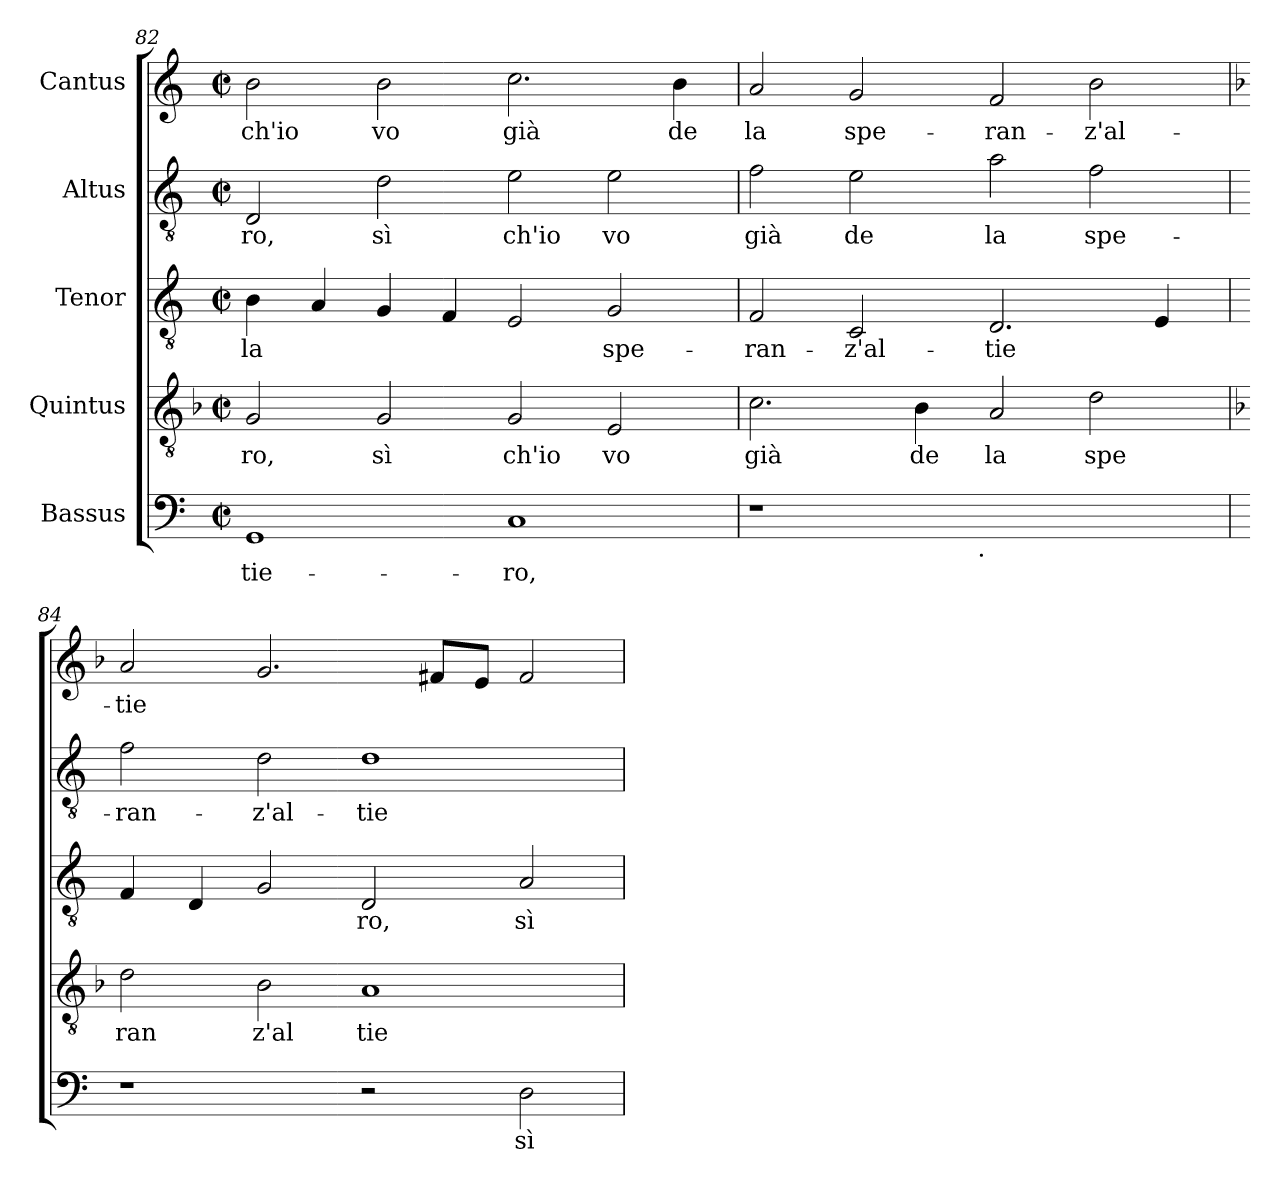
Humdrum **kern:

**kern	**text	**kern	**text	**kern	**text	**kern	**text	**kern	**text
*part5	*part5	*part4	*part4	*part3	*part3	*part2	*part2	*part1	*part1
*staff5	*staff5	*staff4	*staff4	*staff3	*staff3	*staff2	*staff2	*staff1	*staff1
*I"Bassus	*	*I"Quintus	*	*I"Tenor	*	*I"Altus	*	*I"Cantus	*
*clefF4	*	*clefGv2	*	*clefGv2	*	*clefGv2	*	*clefG2	*
*k[]	*	*k[b-]	*	*k[]	*	*k[]	*	*k[]	*
*C:	*	*F:	*	*C:	*	*C:	*	*C:	*
*M2/2	*	*M2/2	*	*M2/2	*	*M2/2	*	*M2/2	*
*met(c|)	*	*met(c|)	*	*met(c|)	*	*met(c|)	*	*met(c|)	*
=82	=82	=82	=82	=82	=82	=82	=82	=82	=82
!	!LO:LY:b:cj	!	!LO:LY:b	!	!LO:LY:b:cj	!	!LO:LY:b:cj	!	!LO:LY:b:cj
1GG	-tie-	2G/	ro,	4B\	la	2D/	-ro,	2b\	ch'io
!	!	!	!	!	!LO:LY:b:cj	!	!	!	!
.	.	.	.	4A/	.	.	.	.	.
!	!	!	!LO:LY:b	!	!LO:LY:b:cj	!	!LO:LY:b:cj	!	!LO:LY:b:cj
.	.	2G/	sì	4G/	.	2d\	sì	2b\	vo
!	!	!	!	!	!LO:LY:b:cj	!	!	!	!
.	.	.	.	4F/	.	.	.	.	.
!	!LO:LY:b:cj	!	!LO:LY:b	!	!LO:LY:b:cj	!	!LO:LY:b:cj	!	!LO:LY:b:cj
1C	-ro,	2G/	ch'io	2E/	.	2e\	ch'io	2.cc\	già
!	!	!	!LO:LY:b	!	!LO:LY:b:cj	!	!LO:LY:b:cj	!	!
.	.	2E/	vo	2G/	spe-	2e\	vo	.	.
!	!	!	!	!	!	!	!	!	!LO:LY:b:cj
.	.	.	.	.	.	.	.	4b\	de
=83	=83	=83	=83	=83	=83	=83	=83	=83	=83
!	!	!	!LO:LY:b	!	!LO:LY:b:cj	!	!LO:LY:b:cj	!	!LO:LY:b:cj
*^	*	*	*	*	*	*	*	*	*
1r	2ryy	.	2.c\	già	2F/	-ran-	2f\	già	2a/	la
!	!	!	!	!	!	!LO:LY:b:cj	!	!LO:LY:b:cj	!	!LO:LY:b:cj
.	4ryy	.	.	.	2C/	-z'al-	2e\	de	2g/	spe-
!	!	!	!	!LO:LY:b	!	!	!	!	!	!
.	8...ryy	.	4B-\	de	.	.	.	.	.	.
!	!LO:TX:b:t=.	!	!	!	!	!	!	!	!	!
.	1ryy	.	.	.	.	.	.	.	.	.
!	!	!	!	!LO:LY:b	!	!LO:LY:b:cj	!	!LO:LY:b:cj	!	!LO:LY:b:cj
1ryy	.	.	2A/	la	2.D/	-tie-	2a\	la	2f/	-ran-
!	!	!	!	!LO:LY:b	!	!	!	!LO:LY:b:cj	!	!LO:LY:b:cj
.	.	.	2d\	spe	.	.	2f\	spe-	2b\	-z'al-
!	!	!	!	!	!	!LO:LY:b:cj	!	!	!	!
.	.	.	.	.	4E/	--	.	.	.	.
.	64ryy	.	.	.	.	.	.	.	.	.
*v	*v	*	*	*	*	*	*	*	*	*
=84	=84	=84	=84	=84	=84	=84	=84	=84	=84
*	*	*	*	*	*	*	*	*k[b-]	*
*	*	*	*	*	*	*	*	*F:	*
*^	*	*	*	*	*	*	*	*	*
!	!	!	!	!LO:LY:b	!	!LO:LY:b:cj	!	!LO:LY:b:cj	!	!LO:LY:b:cj
*v	*v	*	*	*	*	*	*	*	*	*
1r	.	2d\	ran	4F/	--	2f\	-ran-	2a/	-tie-
!	!	!	!	!	!LO:LY:b:cj	!	!	!	!
.	.	.	.	4D/	--	.	.	.	.
!	!	!	!LO:LY:b	!	!LO:LY:b:cj	!	!LO:LY:b:cj	!	!LO:LY:b:cj
.	.	2B-\	z'al	2G/	--	2d\	-z'al-	2.g/	--
!	!	!	!LO:LY:b	!	!LO:LY:b:cj	!	!LO:LY:b:cj	!	!
2r	.	1A	tie	2D/	-ro,	1d	-tie-	.	.
!	!	!	!	!	!	!	!	!	!LO:LY:b:cj
.	.	.	.	.	.	.	.	8f#/L	--
!	!	!	!	!	!	!	!	!	!LO:LY:b:cj
.	.	.	.	.	.	.	.	8e/J	--
!	!LO:LY:b:cj	!	!	!	!LO:LY:b:cj	!	!	!	!LO:LY:b:cj
2D\	sì	.	.	2A/	sì	.	.	2f#/	--
=	=	=	=	=	=	=	=	=	=
*-	*-	*-	*-	*-	*-	*-	*-	*-	*-
